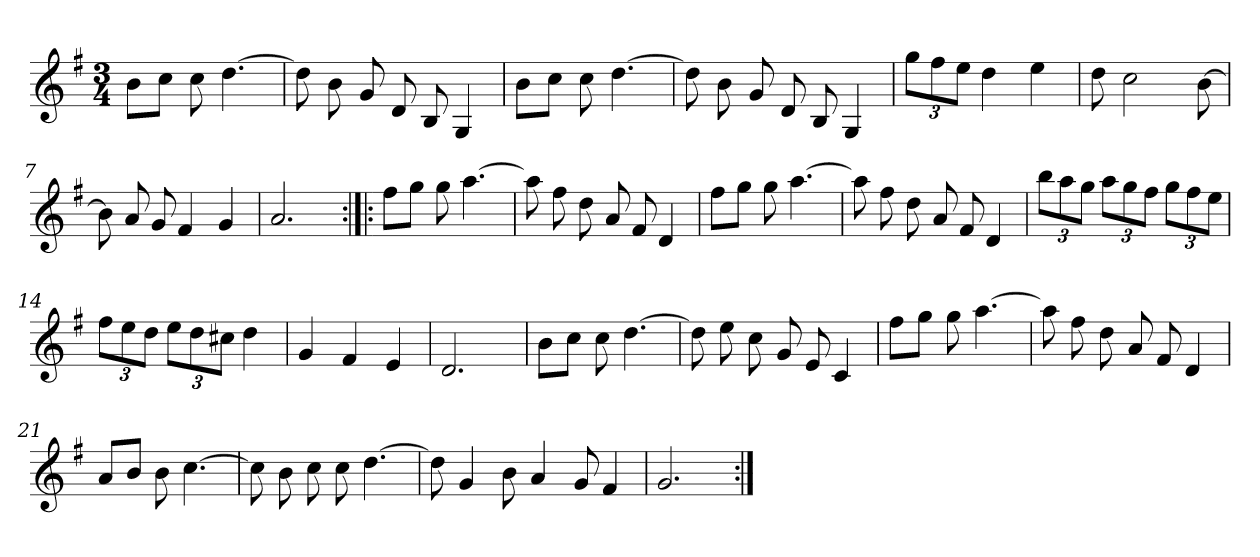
**kern
*part1
*staff1
*clefG2
*k[f#]
*G:
*M3/4
*MM120
=1
8b\L
8cc\J
8cc
[4.dd
=2
8dd]
8b
8g
8d
8B
4G
=3
8b\L
8cc\J
8cc
[4.dd
=4
8dd]
8b
8g
8d
8B
4G
=5
12gg\L
12ff#\
12ee\J
4dd
4ee
=6
8dd
2cc
[8b
=7
8b]
8a
8g
4f#
4g
=8
2.a
=9:|!|:
8ff#\L
8gg\J
8gg
[4.aa
=10
8aa]
8ff#
8dd
8a
8f#
4d
=11
8ff#\L
8gg\J
8gg
[4.aa
=12
8aa]
8ff#
8dd
8a
8f#
4d
=13
12bb\L
12aa\
12gg\J
12aa\L
12gg\
12ff#\J
12gg\L
12ff#\
12ee\J
=14
12ff#\L
12ee\
12dd\J
12ee\L
12dd\
12cc#X\J
4dd
=15
4g
4f#
4e
=16
2.d
=17
8b\L
8cc\J
8cc
[4.dd
=18
8dd]
8ee
8cc
8g
8e
4c
=19
8ff#\L
8gg\J
8gg
[4.aa
=20
8aa]
8ff#
8dd
8a
8f#
4d
=21
8a/L
8b/J
8b
[4.cc
=22
8cc]
8b
8cc
8cc
[4.dd
=23
8dd]
4g
8b
4a
8g
4f#
=24
2.g
=:|!
*-
